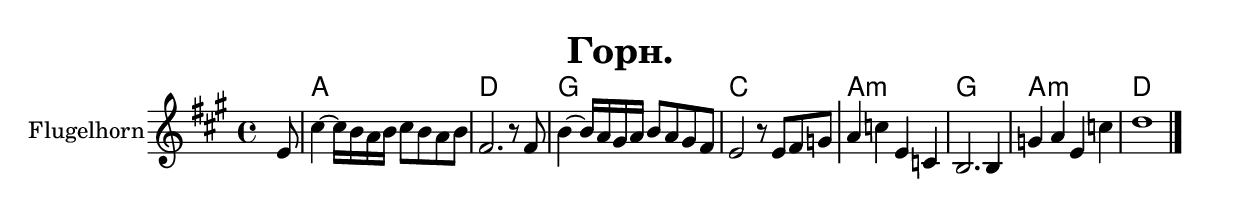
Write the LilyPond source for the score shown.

\version "2.18.2"

outKey = bes % c'

longBar = #(define-music-function (parser location ) ( ) #{ \once \override Staff.BarLine.bar-extent = #'(-3 . 3) #})

\header{
	title="Горн."
}

Horn = {
	\tag #'Harmony {\chordmode{
		\partial 8 { s8 | }
		a1  d1  g c
		a1:m g a:m d 
	}}

	\tag #'Voice {
		\time 4/4
		\key a \major
		\partial 8 {e'8 |}
		\relative c''{
			cis4~cis16 b a b cis8 b a b | fis2. r8 fis |
			b4~b16 a gis a b8 a gis fis | e2 r8 e fis g \longBar
			a4 c e, c | b2. b4 | g'4 a e c' | d1 |
			\bar "|."
		}
	}
}

Music = {
	\Horn
}

<<
	\new ChordNames{\transpose \outKey bes{
		\keepWithTag #'Harmony \Music
	}}
	\new Staff{\transpose \outKey bes{

		\set Staff.instrumentName="Flugelhorn"
		\clef treble
		\keepWithTag #'Voice \Music
	}}
>>
